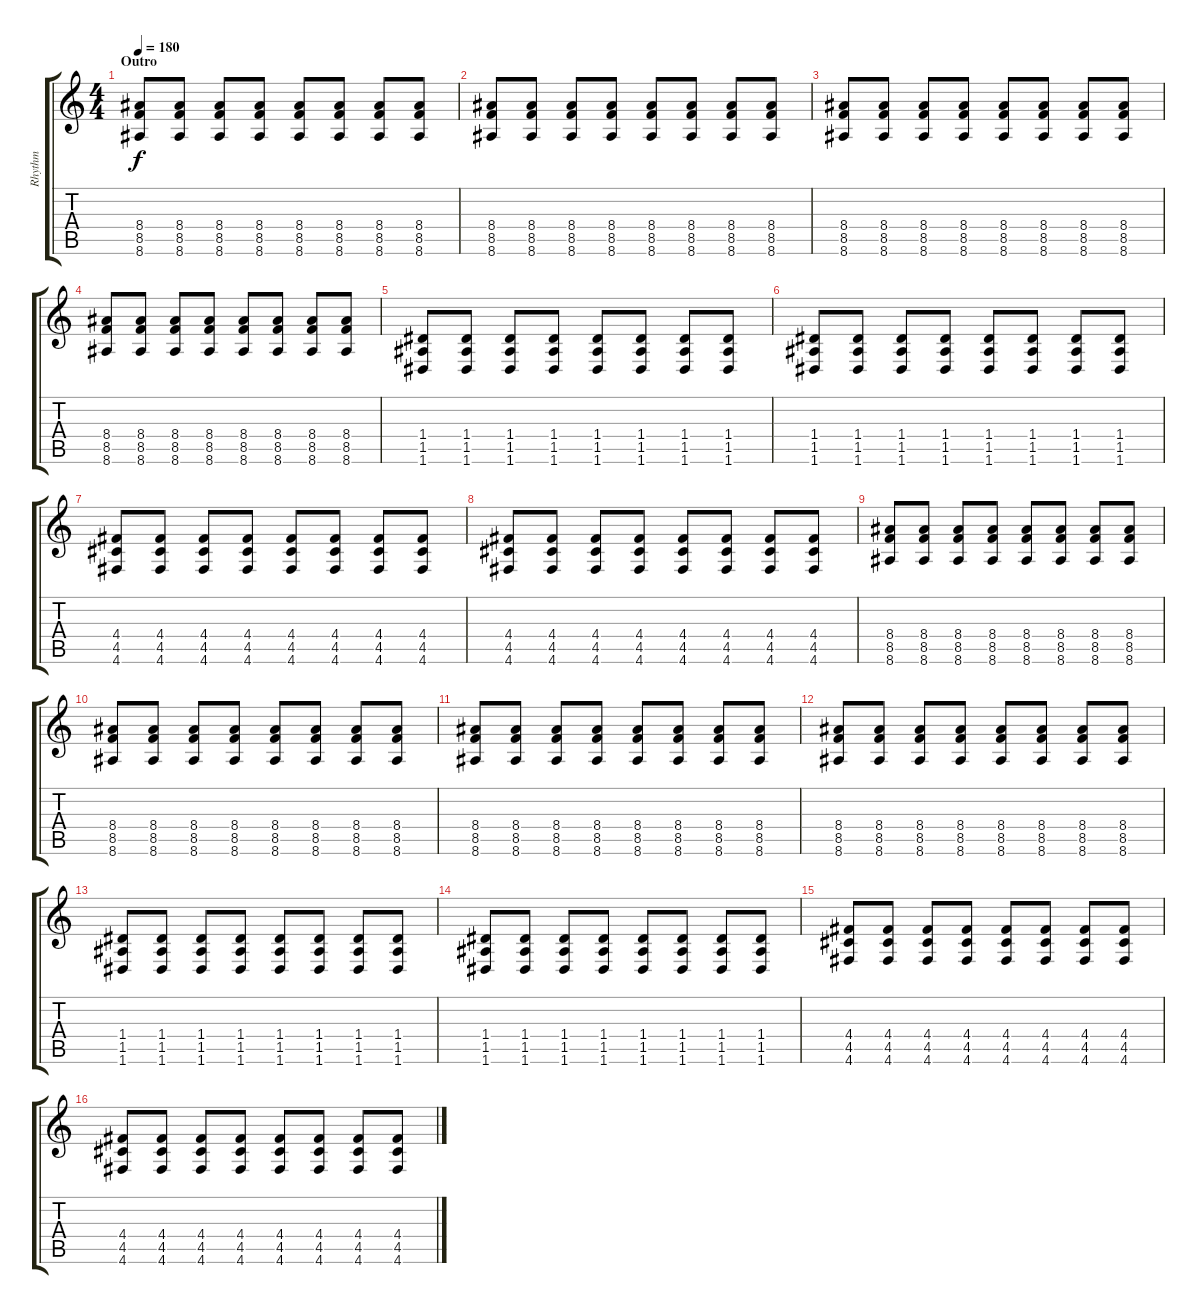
\track ("Rhythm" "Rhythm") {instrument overdrivenguitar}
\staff {score tabs}
\tuning (E4 B3 G3 D3 A2 D2) {hide}
\ts (4 4)
\section ("" "Outro")
\tempo 180
\clef g2
\ks c
(8.4 8.5 8.6).8{dy f} (8.4 8.5 8.6).8 (8.4 8.5 8.6).8 (8.4 8.5 8.6).8 (8.4 8.5 8.6).8 (8.4 8.5 8.6).8 (8.4 8.5 8.6).8 (8.4 8.5 8.6).8 |
(8.4 8.5 8.6).8 (8.4 8.5 8.6).8 (8.4 8.5 8.6).8 (8.4 8.5 8.6).8 (8.4 8.5 8.6).8 (8.4 8.5 8.6).8 (8.4 8.5 8.6).8 (8.4 8.5 8.6).8 |
(8.4 8.5 8.6).8 (8.4 8.5 8.6).8 (8.4 8.5 8.6).8 (8.4 8.5 8.6).8 (8.4 8.5 8.6).8 (8.4 8.5 8.6).8 (8.4 8.5 8.6).8 (8.4 8.5 8.6).8 |
(8.4 8.5 8.6).8 (8.4 8.5 8.6).8 (8.4 8.5 8.6).8 (8.4 8.5 8.6).8 (8.4 8.5 8.6).8 (8.4 8.5 8.6).8 (8.4 8.5 8.6).8 (8.4 8.5 8.6).8 |
(1.4 1.5 1.6).8 (1.4 1.5 1.6).8 (1.4 1.5 1.6).8 (1.4 1.5 1.6).8 (1.4 1.5 1.6).8 (1.4 1.5 1.6).8 (1.4 1.5 1.6).8 (1.4 1.5 1.6).8 |
(1.4 1.5 1.6).8 (1.4 1.5 1.6).8 (1.4 1.5 1.6).8 (1.4 1.5 1.6).8 (1.4 1.5 1.6).8 (1.4 1.5 1.6).8 (1.4 1.5 1.6).8 (1.4 1.5 1.6).8 |
(4.4 4.5 4.6).8 (4.4 4.5 4.6).8 (4.4 4.5 4.6).8 (4.4 4.5 4.6).8 (4.4 4.5 4.6).8 (4.4 4.5 4.6).8 (4.4 4.5 4.6).8 (4.4 4.5 4.6).8 |
(4.4 4.5 4.6).8 (4.4 4.5 4.6).8 (4.4 4.5 4.6).8 (4.4 4.5 4.6).8 (4.4 4.5 4.6).8 (4.4 4.5 4.6).8 (4.4 4.5 4.6).8 (4.4 4.5 4.6).8 |
(8.4 8.5 8.6).8 (8.4 8.5 8.6).8 (8.4 8.5 8.6).8 (8.4 8.5 8.6).8 (8.4 8.5 8.6).8 (8.4 8.5 8.6).8 (8.4 8.5 8.6).8 (8.4 8.5 8.6).8 |
(8.4 8.5 8.6).8 (8.4 8.5 8.6).8 (8.4 8.5 8.6).8 (8.4 8.5 8.6).8 (8.4 8.5 8.6).8 (8.4 8.5 8.6).8 (8.4 8.5 8.6).8 (8.4 8.5 8.6).8 |
(8.4 8.5 8.6).8 (8.4 8.5 8.6).8 (8.4 8.5 8.6).8 (8.4 8.5 8.6).8 (8.4 8.5 8.6).8 (8.4 8.5 8.6).8 (8.4 8.5 8.6).8 (8.4 8.5 8.6).8 |
(8.4 8.5 8.6).8 (8.4 8.5 8.6).8 (8.4 8.5 8.6).8 (8.4 8.5 8.6).8 (8.4 8.5 8.6).8 (8.4 8.5 8.6).8 (8.4 8.5 8.6).8 (8.4 8.5 8.6).8 |
(1.4 1.5 1.6).8 (1.4 1.5 1.6).8 (1.4 1.5 1.6).8 (1.4 1.5 1.6).8 (1.4 1.5 1.6).8 (1.4 1.5 1.6).8 (1.4 1.5 1.6).8 (1.4 1.5 1.6).8 |
(1.4 1.5 1.6).8 (1.4 1.5 1.6).8 (1.4 1.5 1.6).8 (1.4 1.5 1.6).8 (1.4 1.5 1.6).8 (1.4 1.5 1.6).8 (1.4 1.5 1.6).8 (1.4 1.5 1.6).8 |
(4.4 4.5 4.6).8 (4.4 4.5 4.6).8 (4.4 4.5 4.6).8 (4.4 4.5 4.6).8 (4.4 4.5 4.6).8 (4.4 4.5 4.6).8 (4.4 4.5 4.6).8 (4.4 4.5 4.6).8 |
(4.4 4.5 4.6).8 (4.4 4.5 4.6).8 (4.4 4.5 4.6).8 (4.4 4.5 4.6).8 (4.4 4.5 4.6).8 (4.4 4.5 4.6).8 (4.4 4.5 4.6).8 (4.4 4.5 4.6).8
